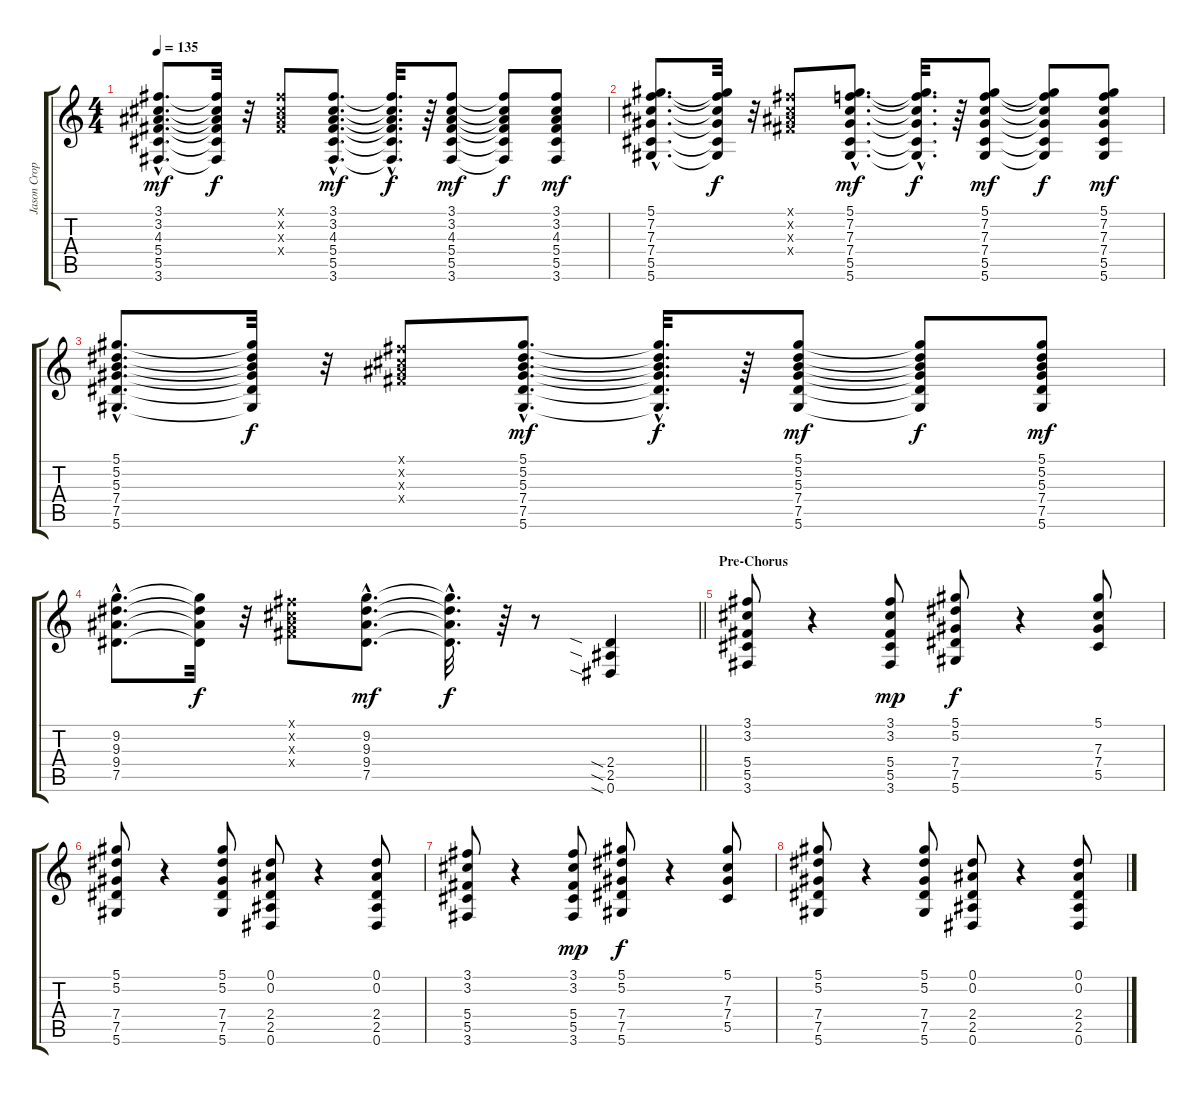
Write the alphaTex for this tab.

\track ("Jason Cropper" "Jason Crop") {instrument electricguitarclean}
\staff {score tabs}
\tuning (Eb4 Bb3 Gb3 Db3 Ab2 Eb2) {hide}
\ts (4 4)
\tempo 135
\clef g2
\ks c
(3.1{hac} 3.2{hac} 4.3{hac} 5.4{hac} 5.5{hac} 3.6{hac}).8{d dy mf} (3.1{t} 3.2{t} 4.3{t} 5.4{t} 5.5{t} 3.6{t}).32{dy f} r.32 (3.1{x} 3.2{x} 4.3{x} 5.4{x}).8 (3.1{hac} 3.2{hac} 4.3{hac} 5.4{hac} 5.5{hac} 3.6{hac}).8{d dy mf} (3.1{hac t} 3.2{hac t} 4.3{hac t} 5.4{hac t} 5.5{hac t} 3.6{hac t}).32{d dy f} r.64 (3.1 3.2 4.3 5.4 5.5 3.6).8{dy mf} (3.1{t} 3.2{t} 4.3{t} 5.4{t} 5.5{t} 3.6{t}).8{dy f} (3.1 3.2 4.3 5.4 5.5 3.6).8{dy mf} |
(5.1{hac} 7.2{hac} 7.3{hac} 7.4{hac} 5.5{hac} 5.6{hac}).8{d} (5.1{t} 7.2{t} 7.3{t} 7.4{t} 5.5{t} 5.6{t}).32{dy f} r.32 (3.1{x} 3.2{x} 4.3{x} 5.4{x}).8 (5.1{hac} 7.2{hac} 7.3{hac} 7.4{hac} 5.5{hac} 5.6{hac}).8{d dy mf} (5.1{hac t} 7.2{hac t} 7.3{hac t} 7.4{hac t} 5.5{hac t} 5.6{hac t}).32{d dy f} r.64 (5.1 7.2 7.3 7.4 5.5 5.6).8{dy mf} (5.1{t} 7.2{t} 7.3{t} 7.4{t} 5.5{t} 5.6{t}).8{dy f} (5.1 7.2 7.3 7.4 5.5 5.6).8{dy mf} |
(5.1{hac} 5.2{hac} 5.3{hac} 7.4{hac} 7.5{hac} 5.6{hac}).8{d} (5.1{t} 5.2{t} 5.3{t} 7.4{t} 7.5{t} 5.6{t}).32{dy f} r.32 (3.1{x} 3.2{x} 4.3{x} 5.4{x}).8 (5.1{hac} 5.2{hac} 5.3{hac} 7.4{hac} 7.5{hac} 5.6{hac}).8{d dy mf} (5.1{hac t} 5.2{hac t} 5.3{hac t} 7.4{hac t} 7.5{hac t} 5.6{hac t}).32{d dy f} r.64 (5.1 5.2 5.3 7.4 7.5 5.6).8{dy mf} (5.1{t} 5.2{t} 5.3{t} 7.4{t} 7.5{t} 5.6{t}).8{dy f} (5.1 5.2 5.3 7.4 7.5 5.6).8{dy mf} |
\barLineRight lightlight
(9.2{hac} 9.3{hac} 9.4{hac} 7.5{hac}).8{d} (9.2{t} 9.3{t} 9.4{t} 7.5{t}).32{dy f} r.32 (3.1{x} 3.2{x} 4.3{x} 5.4{x}).8 (9.2{hac} 9.3{hac} 9.4{hac} 7.5{hac}).8{d dy mf} (9.2{hac t} 9.3{hac t} 9.4{hac t} 7.5{hac t}).32{d dy f} r.64 r.8{instrument distortionguitar} (2.4{sia} 2.5{sia} 0.6{sia}).4 |
\section ("" "Pre-Chorus")
(3.1 3.2 5.4 5.5 3.6).8 r.4 (3.1 3.2 5.4 5.5 3.6).8{dy mp} (5.1 5.2 7.4 7.5 5.6).8{dy f} r.4 (5.1 7.3 7.4 5.5).8 |
(5.1 5.2 7.4 7.5 5.6).8 r.4 (5.1 5.2 7.4 7.5 5.6).8 (0.1 0.2 2.4 2.5 0.6).8 r.4 (0.1 0.2 2.4 2.5 0.6).8 |
(3.1 3.2 5.4 5.5 3.6).8 r.4 (3.1 3.2 5.4 5.5 3.6).8{dy mp} (5.1 5.2 7.4 7.5 5.6).8{dy f} r.4 (5.1 7.3 7.4 5.5).8 |
(5.1 5.2 7.4 7.5 5.6).8 r.4 (5.1 5.2 7.4 7.5 5.6).8 (0.1 0.2 2.4 2.5 0.6).8 r.4 (0.1 0.2 2.4 2.5 0.6).8
